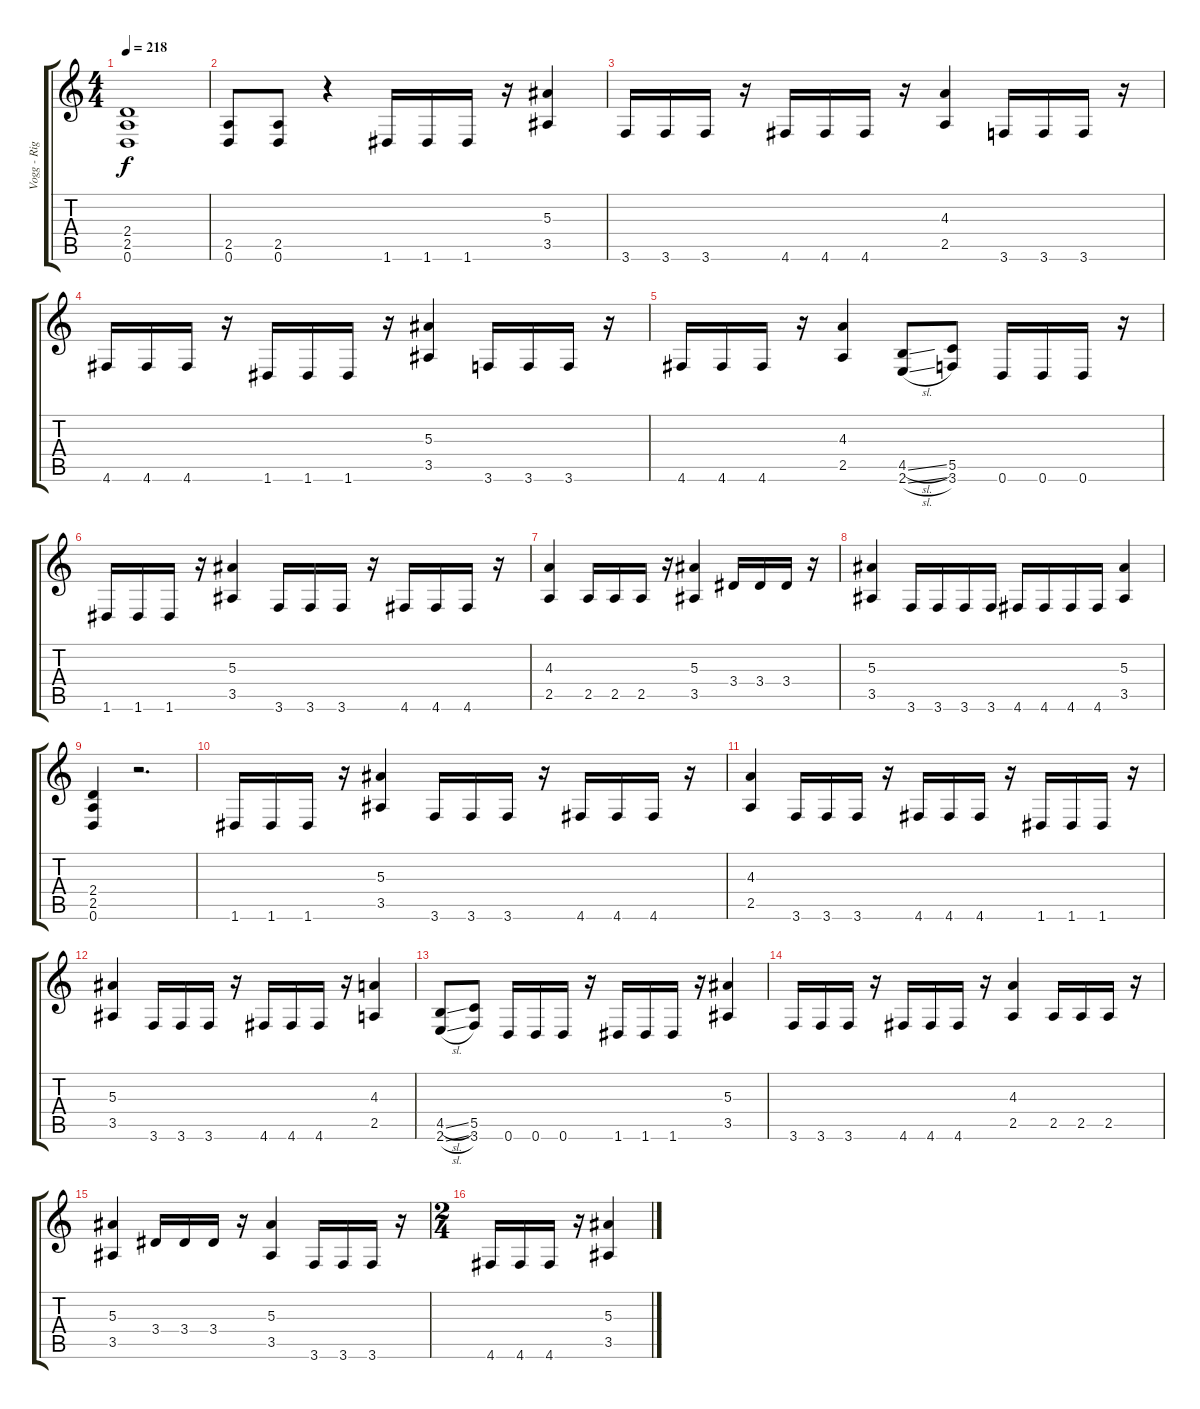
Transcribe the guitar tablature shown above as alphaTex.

\track ("Vogg - Right" "Vogg - Rig") {instrument distortionguitar}
\staff {score tabs}
\tuning (D4 A3 F3 C3 G2 D2) {hide}
\ts (4 4)
\tempo 218
\clef g2
\ks c
(2.4 2.5 0.6).1{dy f} |
(2.5 0.6).8 (2.5 0.6).8 r.4 1.6.16 1.6.16 1.6.16 r.16 (5.3 3.5).4 |
3.6.16 3.6.16 3.6.16 r.16 4.6.16 4.6.16 4.6.16 r.16 (4.3 2.5).4 3.6.16 3.6.16 3.6.16 r.16 |
4.6.16 4.6.16 4.6.16 r.16 1.6.16 1.6.16 1.6.16 r.16 (5.3 3.5).4 3.6.16 3.6.16 3.6.16 r.16 |
4.6.16 4.6.16 4.6.16 r.16 (4.3 2.5).4 (4.5{sl} 2.6{sl}).8 (5.5 3.6).8 0.6.16 0.6.16 0.6.16 r.16 |
1.6.16 1.6.16 1.6.16 r.16 (5.3 3.5).4 3.6.16 3.6.16 3.6.16 r.16 4.6.16 4.6.16 4.6.16 r.16 |
(4.3 2.5).4 2.5.16 2.5.16 2.5.16 r.16 (5.3 3.5).4 3.4.16 3.4.16 3.4.16 r.16 |
(5.3 3.5).4 3.6.16 3.6.16 3.6.16 3.6.16 4.6.16 4.6.16 4.6.16 4.6.16 (5.3 3.5).4 |
(2.4 2.5 0.6).4 r.2{d} |
1.6.16 1.6.16 1.6.16 r.16 (5.3 3.5).4 3.6.16 3.6.16 3.6.16 r.16 4.6.16 4.6.16 4.6.16 r.16 |
(4.3 2.5).4 3.6.16 3.6.16 3.6.16 r.16 4.6.16 4.6.16 4.6.16 r.16 1.6.16 1.6.16 1.6.16 r.16 |
(5.3 3.5).4 3.6.16 3.6.16 3.6.16 r.16 4.6.16 4.6.16 4.6.16 r.16 (4.3 2.5).4 |
(4.5{sl} 2.6{sl}).8 (5.5 3.6).8 0.6.16 0.6.16 0.6.16 r.16 1.6.16 1.6.16 1.6.16 r.16 (5.3 3.5).4 |
3.6.16 3.6.16 3.6.16 r.16 4.6.16 4.6.16 4.6.16 r.16 (4.3 2.5).4 2.5.16 2.5.16 2.5.16 r.16 |
(5.3 3.5).4 3.4.16 3.4.16 3.4.16 r.16 (5.3 3.5).4 3.6.16 3.6.16 3.6.16 r.16 |
\ts (2 4)
4.6.16 4.6.16 4.6.16 r.16 (5.3 3.5).4
